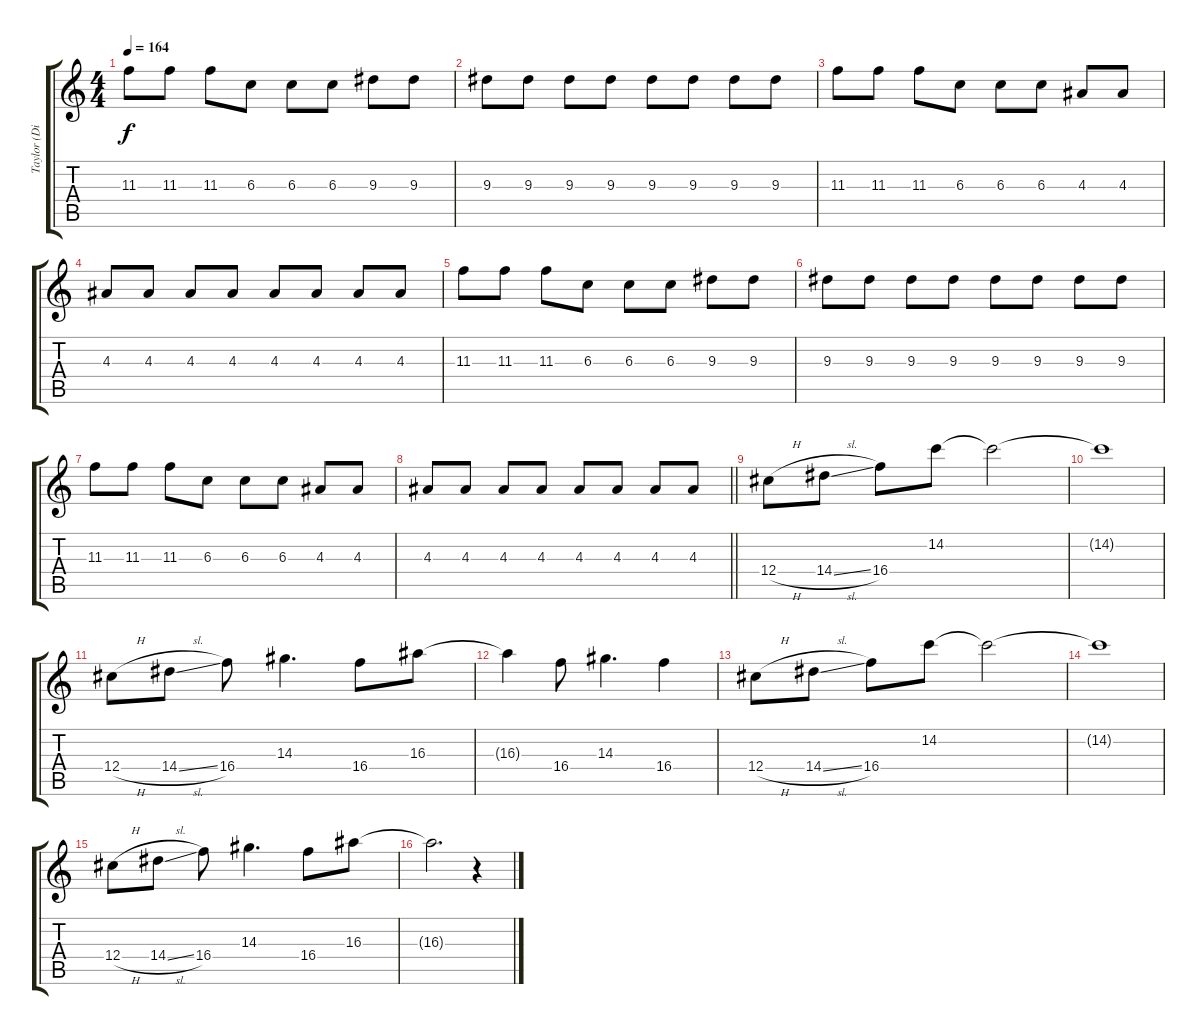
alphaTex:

\track ("Taylor (Disto)" "Taylor (Di") {instrument distortionguitar}
\staff {score tabs}
\tuning (Eb4 Bb3 Gb3 Db3 Ab2 Db2) {hide}
\ts (4 4)
\tempo 164
\clef g2
\ks c
11.3.8{dy f volume 12} 11.3.8 11.3.8 6.3.8 6.3.8 6.3.8 9.3.8 9.3.8 |
9.3.8 9.3.8 9.3.8 9.3.8 9.3.8 9.3.8 9.3.8 9.3.8 |
11.3.8 11.3.8 11.3.8 6.3.8 6.3.8 6.3.8 4.3.8 4.3.8 |
4.3.8 4.3.8 4.3.8 4.3.8 4.3.8 4.3.8 4.3.8 4.3.8 |
11.3.8 11.3.8 11.3.8 6.3.8 6.3.8 6.3.8 9.3.8 9.3.8 |
9.3.8 9.3.8 9.3.8 9.3.8 9.3.8 9.3.8 9.3.8 9.3.8 |
11.3.8 11.3.8 11.3.8 6.3.8 6.3.8 6.3.8 4.3.8 4.3.8 |
\barLineRight lightlight
4.3.8 4.3.8 4.3.8 4.3.8 4.3.8 4.3.8 4.3.8 4.3.8 |
12.4{h}.8 14.4{sl}.8 16.4.8 14.2.8 14.2{t}.2 |
14.2{t}.1{volume 4} |
12.4{h}.8{volume 13} 14.4{sl}.8 16.4.8 14.3.4{d} 16.4.8 16.3.8 |
16.3{t}.4 16.4.8 14.3.4{d} 16.4.4 |
12.4{h}.8 14.4{sl}.8 16.4.8 14.2.8 14.2{t}.2 |
14.2{t}.1{volume 4} |
12.4{h}.8{volume 13} 14.4{sl}.8 16.4.8 14.3.4{d} 16.4.8 16.3.8 |
16.3{t}.2{d} r.4
